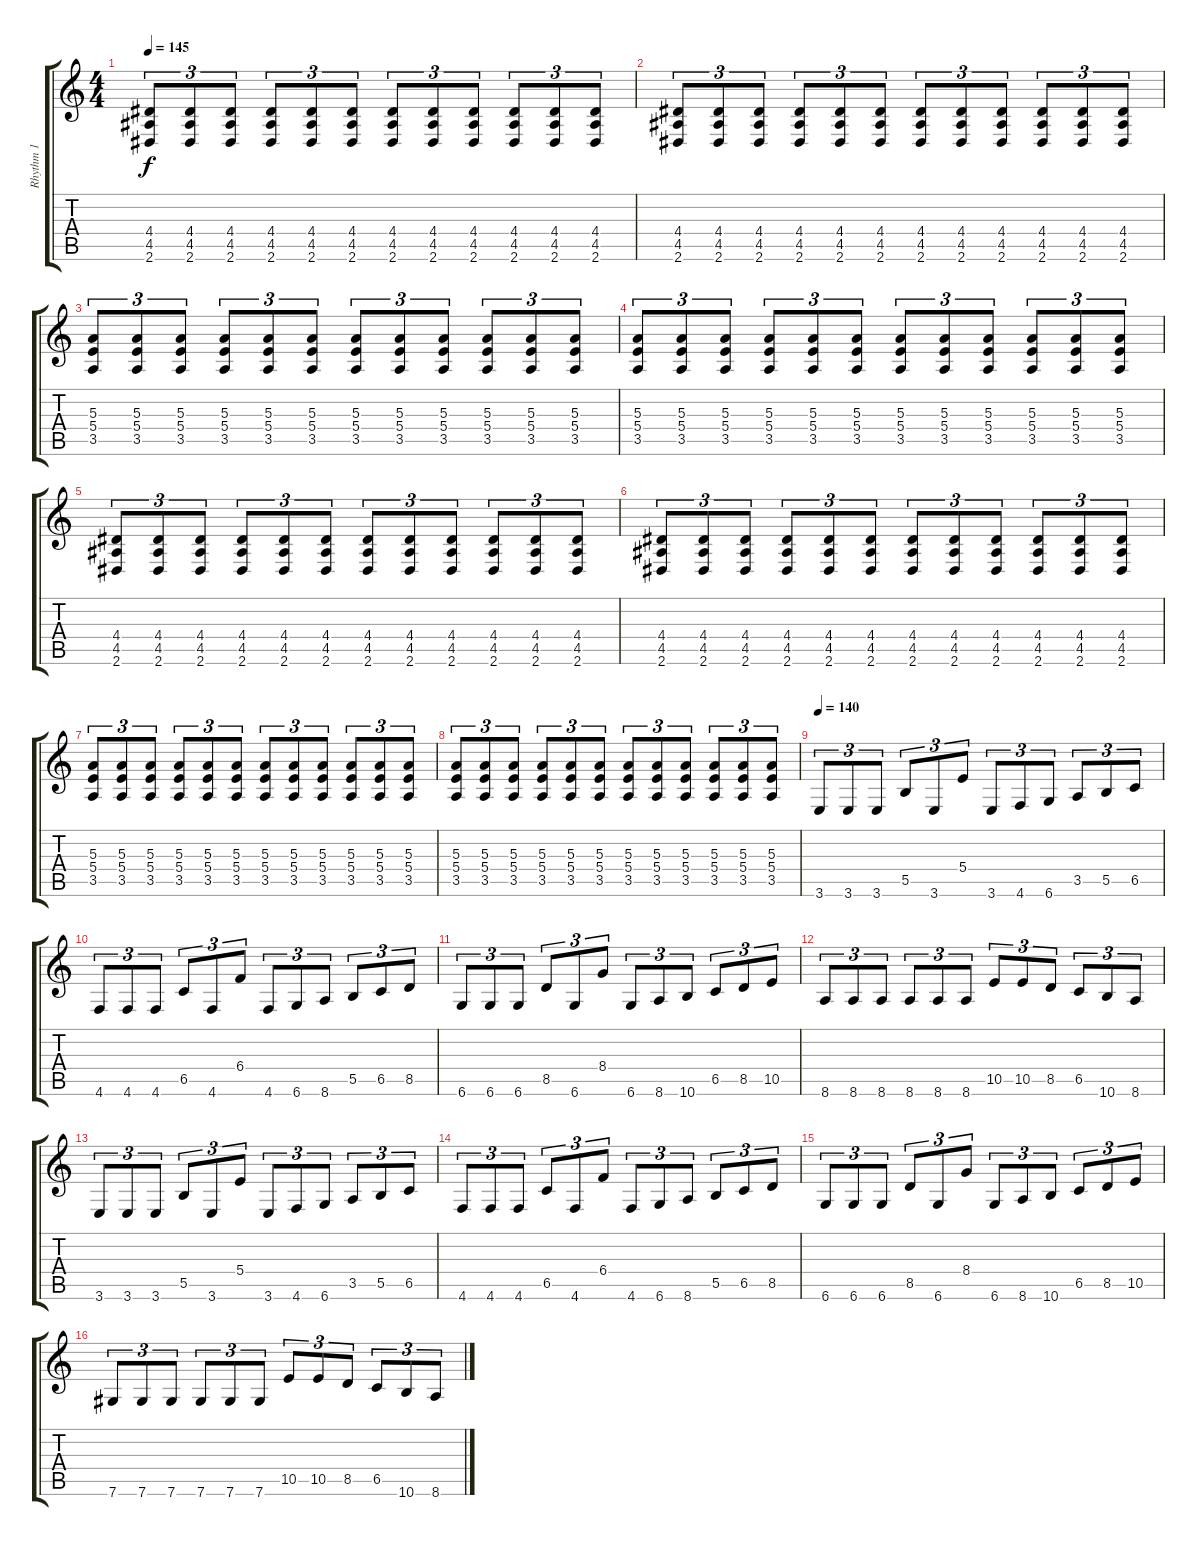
\track ("Rhythm 1" "Rhythm 1") {instrument distortionguitar}
\staff {score tabs}
\tuning (Db4 Ab3 E3 B2 Gb2 Db2) {hide}
\ts (4 4)
\tempo 145
\clef g2
\ks c
(4.4 4.5 2.6).8{tu (3 2) dy f} (4.4 4.5 2.6).8{tu (3 2)} (4.4 4.5 2.6).8{tu (3 2)} (4.4 4.5 2.6).8{tu (3 2)} (4.4 4.5 2.6).8{tu (3 2)} (4.4 4.5 2.6).8{tu (3 2)} (4.4 4.5 2.6).8{tu (3 2)} (4.4 4.5 2.6).8{tu (3 2)} (4.4 4.5 2.6).8{tu (3 2)} (4.4 4.5 2.6).8{tu (3 2)} (4.4 4.5 2.6).8{tu (3 2)} (4.4 4.5 2.6).8{tu (3 2)} |
(4.4 4.5 2.6).8{tu (3 2)} (4.4 4.5 2.6).8{tu (3 2)} (4.4 4.5 2.6).8{tu (3 2)} (4.4 4.5 2.6).8{tu (3 2)} (4.4 4.5 2.6).8{tu (3 2)} (4.4 4.5 2.6).8{tu (3 2)} (4.4 4.5 2.6).8{tu (3 2)} (4.4 4.5 2.6).8{tu (3 2)} (4.4 4.5 2.6).8{tu (3 2)} (4.4 4.5 2.6).8{tu (3 2)} (4.4 4.5 2.6).8{tu (3 2)} (4.4 4.5 2.6).8{tu (3 2)} |
(5.3 5.4 3.5).8{tu (3 2)} (5.3 5.4 3.5).8{tu (3 2)} (5.3 5.4 3.5).8{tu (3 2)} (5.3 5.4 3.5).8{tu (3 2)} (5.3 5.4 3.5).8{tu (3 2)} (5.3 5.4 3.5).8{tu (3 2)} (5.3 5.4 3.5).8{tu (3 2)} (5.3 5.4 3.5).8{tu (3 2)} (5.3 5.4 3.5).8{tu (3 2)} (5.3 5.4 3.5).8{tu (3 2)} (5.3 5.4 3.5).8{tu (3 2)} (5.3 5.4 3.5).8{tu (3 2)} |
(5.3 5.4 3.5).8{tu (3 2)} (5.3 5.4 3.5).8{tu (3 2)} (5.3 5.4 3.5).8{tu (3 2)} (5.3 5.4 3.5).8{tu (3 2)} (5.3 5.4 3.5).8{tu (3 2)} (5.3 5.4 3.5).8{tu (3 2)} (5.3 5.4 3.5).8{tu (3 2)} (5.3 5.4 3.5).8{tu (3 2)} (5.3 5.4 3.5).8{tu (3 2)} (5.3 5.4 3.5).8{tu (3 2)} (5.3 5.4 3.5).8{tu (3 2)} (5.3 5.4 3.5).8{tu (3 2)} |
(4.4 4.5 2.6).8{tu (3 2)} (4.4 4.5 2.6).8{tu (3 2)} (4.4 4.5 2.6).8{tu (3 2)} (4.4 4.5 2.6).8{tu (3 2)} (4.4 4.5 2.6).8{tu (3 2)} (4.4 4.5 2.6).8{tu (3 2)} (4.4 4.5 2.6).8{tu (3 2)} (4.4 4.5 2.6).8{tu (3 2)} (4.4 4.5 2.6).8{tu (3 2)} (4.4 4.5 2.6).8{tu (3 2)} (4.4 4.5 2.6).8{tu (3 2)} (4.4 4.5 2.6).8{tu (3 2)} |
(4.4 4.5 2.6).8{tu (3 2)} (4.4 4.5 2.6).8{tu (3 2)} (4.4 4.5 2.6).8{tu (3 2)} (4.4 4.5 2.6).8{tu (3 2)} (4.4 4.5 2.6).8{tu (3 2)} (4.4 4.5 2.6).8{tu (3 2)} (4.4 4.5 2.6).8{tu (3 2)} (4.4 4.5 2.6).8{tu (3 2)} (4.4 4.5 2.6).8{tu (3 2)} (4.4 4.5 2.6).8{tu (3 2)} (4.4 4.5 2.6).8{tu (3 2)} (4.4 4.5 2.6).8{tu (3 2)} |
(5.3 5.4 3.5).8{tu (3 2)} (5.3 5.4 3.5).8{tu (3 2)} (5.3 5.4 3.5).8{tu (3 2)} (5.3 5.4 3.5).8{tu (3 2)} (5.3 5.4 3.5).8{tu (3 2)} (5.3 5.4 3.5).8{tu (3 2)} (5.3 5.4 3.5).8{tu (3 2)} (5.3 5.4 3.5).8{tu (3 2)} (5.3 5.4 3.5).8{tu (3 2)} (5.3 5.4 3.5).8{tu (3 2)} (5.3 5.4 3.5).8{tu (3 2)} (5.3 5.4 3.5).8{tu (3 2)} |
(5.3 5.4 3.5).8{tu (3 2)} (5.3 5.4 3.5).8{tu (3 2)} (5.3 5.4 3.5).8{tu (3 2)} (5.3 5.4 3.5).8{tu (3 2)} (5.3 5.4 3.5).8{tu (3 2)} (5.3 5.4 3.5).8{tu (3 2)} (5.3 5.4 3.5).8{tu (3 2)} (5.3 5.4 3.5).8{tu (3 2)} (5.3 5.4 3.5).8{tu (3 2)} (5.3 5.4 3.5).8{tu (3 2)} (5.3 5.4 3.5).8{tu (3 2)} (5.3 5.4 3.5).8{tu (3 2)} |
\tempo 140
3.6.8{tu (3 2) volume 12} 3.6.8{tu (3 2)} 3.6.8{tu (3 2)} 5.5.8{tu (3 2)} 3.6.8{tu (3 2)} 5.4.8{tu (3 2)} 3.6.8{tu (3 2)} 4.6.8{tu (3 2)} 6.6.8{tu (3 2)} 3.5.8{tu (3 2)} 5.5.8{tu (3 2)} 6.5.8{tu (3 2)} |
4.6.8{tu (3 2)} 4.6.8{tu (3 2)} 4.6.8{tu (3 2)} 6.5.8{tu (3 2)} 4.6.8{tu (3 2)} 6.4.8{tu (3 2)} 4.6.8{tu (3 2)} 6.6.8{tu (3 2)} 8.6.8{tu (3 2)} 5.5.8{tu (3 2)} 6.5.8{tu (3 2)} 8.5.8{tu (3 2)} |
6.6.8{tu (3 2)} 6.6.8{tu (3 2)} 6.6.8{tu (3 2)} 8.5.8{tu (3 2)} 6.6.8{tu (3 2)} 8.4.8{tu (3 2)} 6.6.8{tu (3 2)} 8.6.8{tu (3 2)} 10.6.8{tu (3 2)} 6.5.8{tu (3 2)} 8.5.8{tu (3 2)} 10.5.8{tu (3 2)} |
8.6.8{tu (3 2)} 8.6.8{tu (3 2)} 8.6.8{tu (3 2)} 8.6.8{tu (3 2)} 8.6.8{tu (3 2)} 8.6.8{tu (3 2)} 10.5.8{tu (3 2)} 10.5.8{tu (3 2)} 8.5.8{tu (3 2)} 6.5.8{tu (3 2)} 10.6.8{tu (3 2)} 8.6.8{tu (3 2)} |
3.6.8{tu (3 2)} 3.6.8{tu (3 2)} 3.6.8{tu (3 2)} 5.5.8{tu (3 2)} 3.6.8{tu (3 2)} 5.4.8{tu (3 2)} 3.6.8{tu (3 2)} 4.6.8{tu (3 2)} 6.6.8{tu (3 2)} 3.5.8{tu (3 2)} 5.5.8{tu (3 2)} 6.5.8{tu (3 2)} |
4.6.8{tu (3 2)} 4.6.8{tu (3 2)} 4.6.8{tu (3 2)} 6.5.8{tu (3 2)} 4.6.8{tu (3 2)} 6.4.8{tu (3 2)} 4.6.8{tu (3 2)} 6.6.8{tu (3 2)} 8.6.8{tu (3 2)} 5.5.8{tu (3 2)} 6.5.8{tu (3 2)} 8.5.8{tu (3 2)} |
6.6.8{tu (3 2)} 6.6.8{tu (3 2)} 6.6.8{tu (3 2)} 8.5.8{tu (3 2)} 6.6.8{tu (3 2)} 8.4.8{tu (3 2)} 6.6.8{tu (3 2)} 8.6.8{tu (3 2)} 10.6.8{tu (3 2)} 6.5.8{tu (3 2)} 8.5.8{tu (3 2)} 10.5.8{tu (3 2)} |
7.6.8{tu (3 2)} 7.6.8{tu (3 2)} 7.6.8{tu (3 2)} 7.6.8{tu (3 2)} 7.6.8{tu (3 2)} 7.6.8{tu (3 2)} 10.5.8{tu (3 2)} 10.5.8{tu (3 2)} 8.5.8{tu (3 2)} 6.5.8{tu (3 2)} 10.6.8{tu (3 2)} 8.6.8{tu (3 2)}
